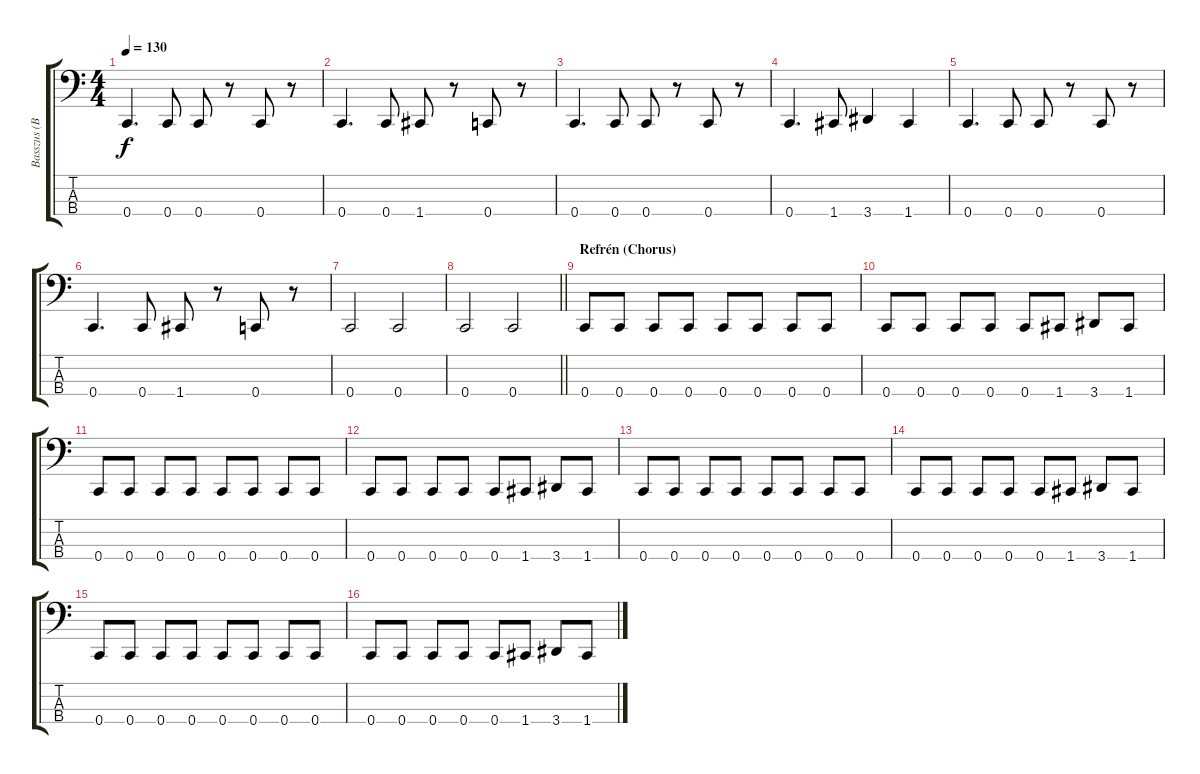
\track ("Basszus (Bass)" "Basszus (B") {instrument electricbasspick}
\staff {score tabs}
\tuning (F2 C2 G1 C1) {hide}
\ts (4 4)
\tempo 130
\clef f4
\ks c
0.4.4{d dy f} 0.4.8 0.4.8 r.8 0.4.8 r.8 |
0.4.4{d} 0.4.8 1.4.8 r.8 0.4.8 r.8 |
0.4.4{d} 0.4.8 0.4.8 r.8 0.4.8 r.8 |
0.4.4{d} 1.4.8 3.4.4 1.4.4 |
0.4.4{d} 0.4.8 0.4.8 r.8 0.4.8 r.8 |
0.4.4{d} 0.4.8 1.4.8 r.8 0.4.8 r.8 |
0.4.2 0.4.2 |
\barLineRight lightlight
0.4.2 0.4.2 |
\section ("" "Refrén (Chorus)")
0.4.8 0.4.8 0.4.8 0.4.8 0.4.8 0.4.8 0.4.8 0.4.8 |
0.4.8 0.4.8 0.4.8 0.4.8 0.4.8 1.4.8 3.4.8 1.4.8 |
0.4.8 0.4.8 0.4.8 0.4.8 0.4.8 0.4.8 0.4.8 0.4.8 |
0.4.8 0.4.8 0.4.8 0.4.8 0.4.8 1.4.8 3.4.8 1.4.8 |
0.4.8 0.4.8 0.4.8 0.4.8 0.4.8 0.4.8 0.4.8 0.4.8 |
0.4.8 0.4.8 0.4.8 0.4.8 0.4.8 1.4.8 3.4.8 1.4.8 |
0.4.8 0.4.8 0.4.8 0.4.8 0.4.8 0.4.8 0.4.8 0.4.8 |
0.4.8 0.4.8 0.4.8 0.4.8 0.4.8 1.4.8 3.4.8 1.4.8
